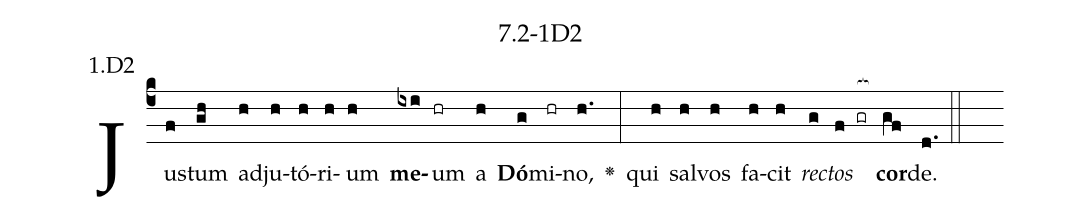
name: 7.2-1D2;
annotation: 1.D2;
%%
(c4)Jus(f)tum(gh) ad(h)ju(h)tó(h)ri(h)um(h) <b>me</b>(ixi)um(hr) a(h) <b>Dó</b>(g)mi(hr)no,(h.) <v>\greheightstar</v>(:) qui(h) sal(h)vos(h) fa(h)cit(h) <i>rec</i>(g)<i>tos</i>(f gr[ocb:1{]) <b>cor</b>(gf[ocb:0}])de.(d.) (::)


%E(h) u(h) o(g) u(f) a(gf) e.(d.) (::)
